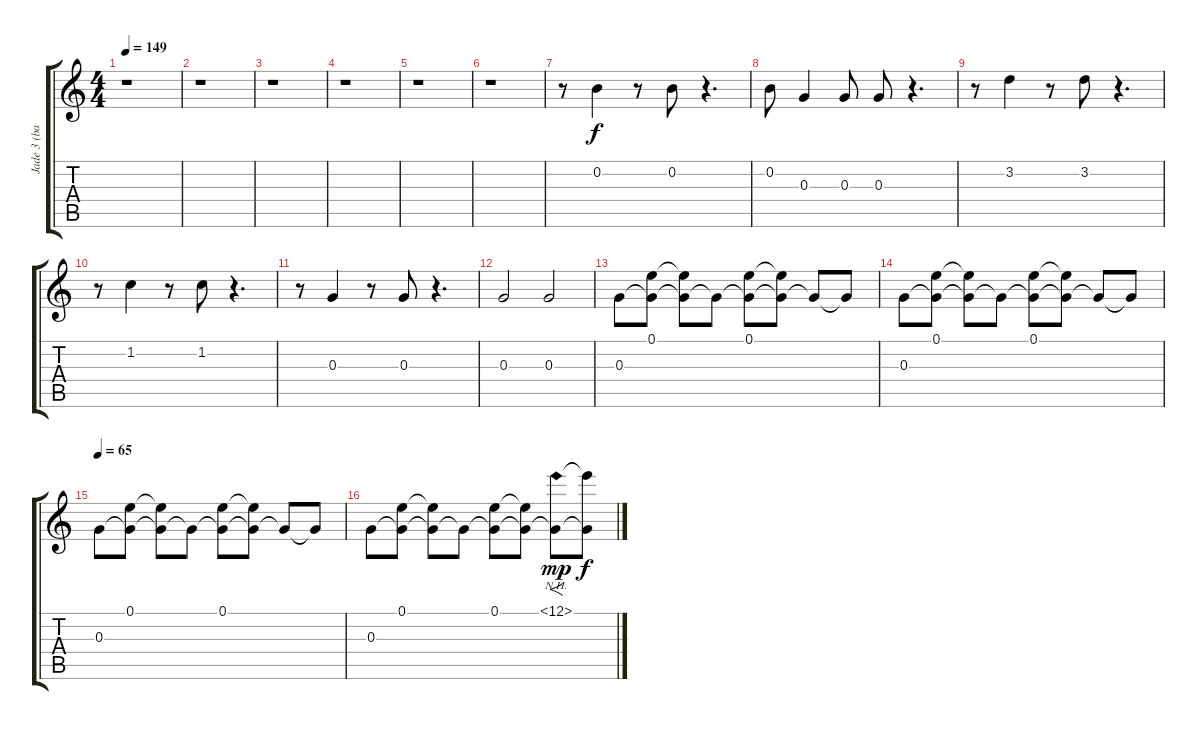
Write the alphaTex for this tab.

\track ("Jade 3 (backing)" "Jade 3 (ba") {instrument electricguitarjazz}
\staff {score tabs}
\tuning (E4 B3 G3 D3 A2 E2) {hide}
\ts (4 4)
\tempo 149
\clef g2
\ks c
r.1{dy f} |
r.1 |
r.1 |
r.1 |
r.1 |
r.1 |
r.8 0.2.4 r.8 0.2.8 r.4{d} |
0.2.8 0.3.4 0.3.8 0.3.8 r.4{d} |
r.8 3.2.4 r.8 3.2.8 r.4{d} |
r.8 1.2.4 r.8 1.2.8 r.4{d} |
r.8 0.3.4 r.8 0.3.8 r.4{d} |
0.3.2 0.3.2 |
0.3.8 (0.1 0.3{t}).8 (0.1{t} 0.3{t}).8 0.3{t}.8 (0.1 0.3{t}).8 (0.1{t} 0.3{t}).8 0.3{t}.8 0.3{t}.8 |
0.3.8 (0.1 0.3{t}).8 (0.1{t} 0.3{t}).8 0.3{t}.8 (0.1 0.3{t}).8 (0.1{t} 0.3{t}).8 0.3{t}.8 0.3{t}.8 |
\tempo 65
0.3.8 (0.1 0.3{t}).8 (0.1{t} 0.3{t}).8 0.3{t}.8 (0.1 0.3{t}).8 (0.1{t} 0.3{t}).8 0.3{t}.8 0.3{t}.8 |
0.3.8 (0.1 0.3{t}).8 (0.1{t} 0.3{t}).8 0.3{t}.8 (0.1 0.3{t}).8 (0.1{t} 0.3{t}).8 (12.1{nh} 0.3{t}).8{f dy mp} (12.1{t} 0.3{t}).8{dy f}
